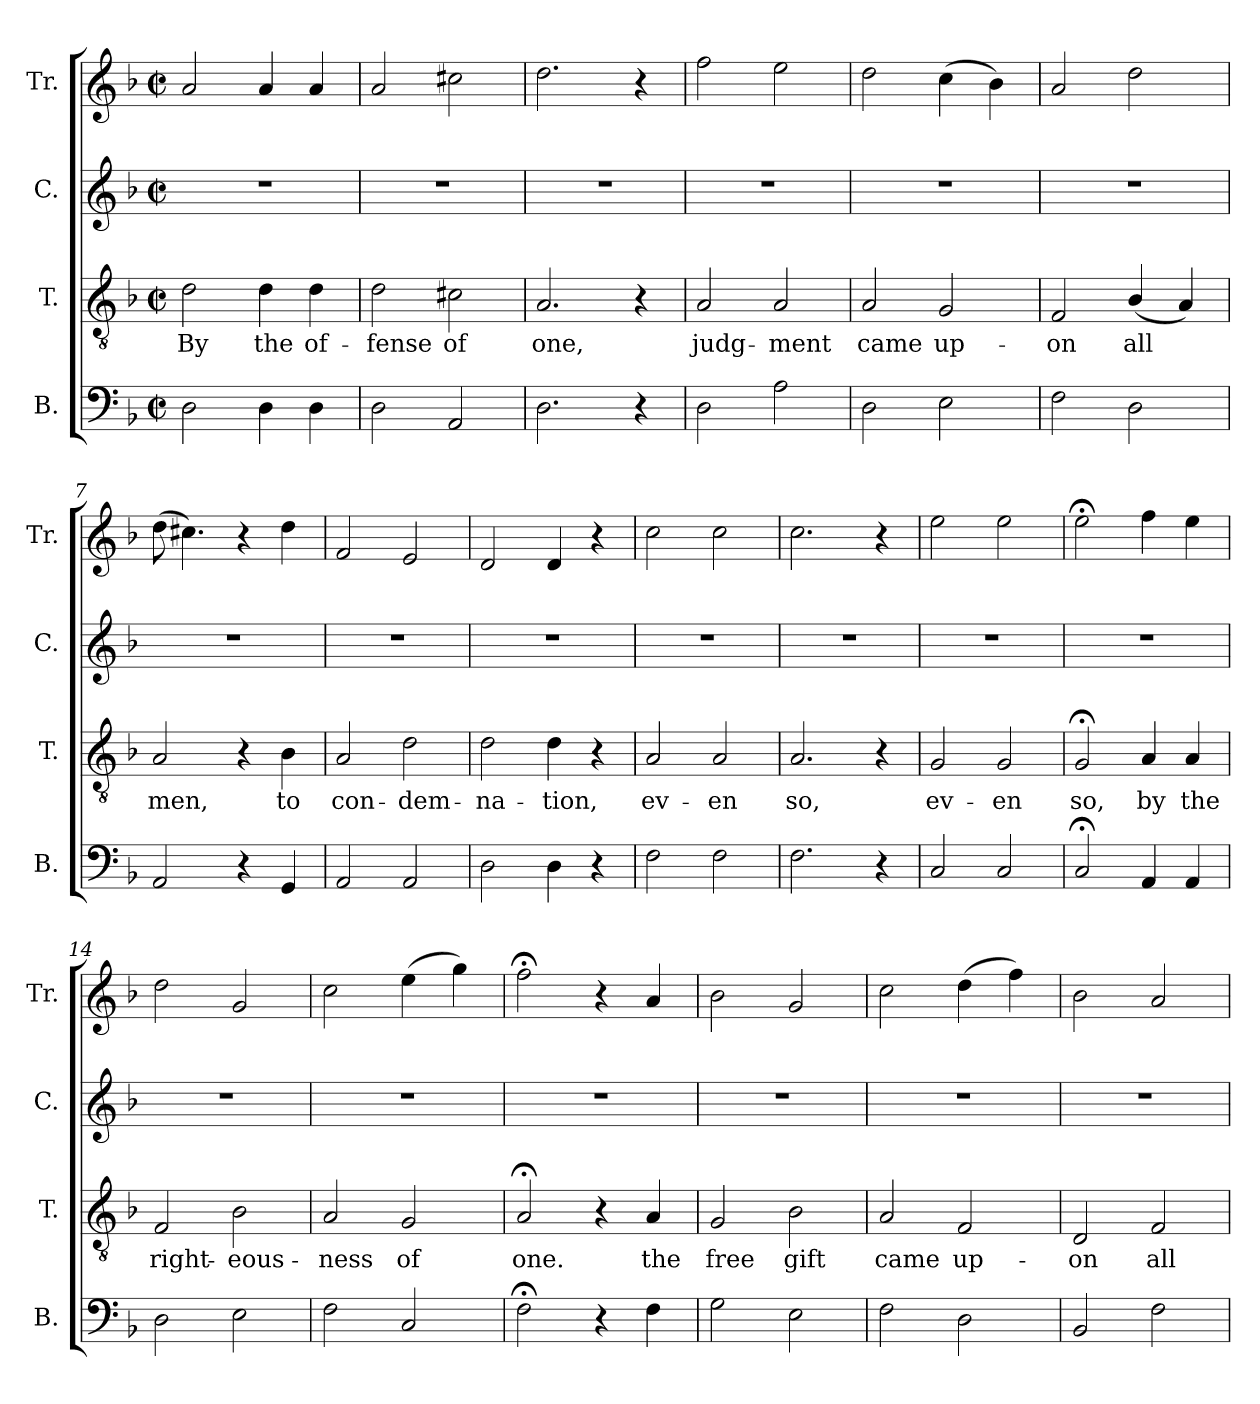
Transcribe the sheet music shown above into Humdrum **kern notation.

**kern	**kern	**text	**kern	**kern
*part4	*part3	*part3	*part2	*part1
*staff4	*staff3	*staff3	*staff2	*staff1
*I"B.	*I"T.	*	*I"C.	*I"Tr.
*I'B.	*I'T.	*	*I'C.	*I'Tr.
*clefF4	*clefGv2	*	*clefG2	*clefG2
*k[b-]	*k[b-]	*	*k[b-]	*k[b-]
*M2/2	*M2/2	*	*M2/2	*M2/2
*met(c|)	*met(c|)	*	*met(c|)	*met(c|)
*MM130	*MM130	*	*MM130	*MM130
=1	=1	=1	=1	=1
!	!	!LO:LY:b	!	!
2D\	2d\	By	1r	2a/
!	!	!LO:LY:b	!	!
4D\	4d\	the	.	4a/
!	!	!LO:LY:b	!	!
4D\	4d\	of-	.	4a/
=2	=2	=2	=2	=2
!	!	!LO:LY:b	!	!
2D\	2d\	-fense	1r	2a/
!	!	!LO:LY:b	!	!
2AA/	2c#X\	of	.	2cc#X\
=3	=3	=3	=3	=3
!	!	!LO:LY:b	!	!
2.D\	2.A/	one,	1r	2.dd\
4r	4r	.	.	4r
=4	=4	=4	=4	=4
!	!	!LO:LY:b	!	!
2D\	2A/	judg-	1r	2ff\
!	!	!LO:LY:b	!	!
2A\	2A/	-ment	.	2ee\
=5	=5	=5	=5	=5
!	!	!LO:LY:b	!	!
2D\	2A/	came	1r	2dd\
!	!	!LO:LY:b	!	!
2E\	2G/	up-	.	(4cc\
.	.	.	.	4b-\)
=6	=6	=6	=6	=6
!	!	!LO:LY:b	!	!
2F\	2F/	-on	1r	2a/
!	!	!LO:LY:b	!	!
2D\	(4B-/	all	.	2dd\
.	4A/)	.	.	.
=7	=7	=7	=7	=7
!	!	!LO:LY:b	!	!
2AA/	2A/	men,	1r	(8dd\
.	.	.	.	4.cc#X\)
4r	4r	.	.	4r
!	!	!LO:LY:b	!	!
4GG/	4B-\	to	.	4dd\
=8	=8	=8	=8	=8
!	!	!LO:LY:b	!	!
2AA/	2A/	con-	1r	2f/
!	!	!LO:LY:b	!	!
2AA/	2d\	-dem-	.	2e/
=9	=9	=9	=9	=9
!	!	!LO:LY:b	!	!
2D\	2d\	-na-	1r	2d/
!	!	!LO:LY:b	!	!
4D\	4d\	-tion,	.	4d/
4r	4r	.	.	4r
=10	=10	=10	=10	=10
!	!	!LO:LY:b	!	!
2F\	2A/	ev-	1r	2cc\
!	!	!LO:LY:b	!	!
2F\	2A/	-en	.	2cc\
=11	=11	=11	=11	=11
!	!	!LO:LY:b	!	!
2.F\	2.A/	so,	1r	2.cc\
4r	4r	.	.	4r
=12	=12	=12	=12	=12
!	!	!LO:LY:b	!	!
2C/	2G/	ev-	1r	2ee\
!	!	!LO:LY:b	!	!
2C/	2G/	-en	.	2ee\
=13	=13	=13	=13	=13
!	!	!LO:LY:b	!	!
2C;</	2G;</	so,	1r	2ee;<\
!	!	!LO:LY:b	!	!
4AA/	4A/	by	.	4ff\
!	!	!LO:LY:b	!	!
4AA/	4A/	the	.	4ee\
=14	=14	=14	=14	=14
!	!	!LO:LY:b	!	!
2D\	2F/	right-	1r	2dd\
!	!	!LO:LY:b	!	!
2E\	2B-\	-eous-	.	2g/
=15	=15	=15	=15	=15
!	!	!LO:LY:b	!	!
2F\	2A/	-ness	1r	2cc\
!	!	!LO:LY:b	!	!
2C/	2G/	of	.	(4ee\
.	.	.	.	4gg\)
=16	=16	=16	=16	=16
!	!	!LO:LY:b	!	!
2F;<\	2A;</	one.	1r	2ff;<\
4r	4r	.	.	4r
!	!	!LO:LY:b	!	!
4F\	4A/	the	.	4a/
=17	=17	=17	=17	=17
!	!	!LO:LY:b	!	!
2G\	2G/	free	1r	2b-\
!	!	!LO:LY:b	!	!
2E\	2B-\	gift	.	2g/
=18	=18	=18	=18	=18
!	!	!LO:LY:b	!	!
2F\	2A/	came	1r	2cc\
!	!	!LO:LY:b	!	!
2D\	2F/	up-	.	(4dd\
.	.	.	.	4ff\)
=19	=19	=19	=19	=19
!	!	!LO:LY:b	!	!
2BB-/	2D/	-on	1r	2b-\
!	!	!LO:LY:b	!	!
2F\	2F/	all	.	2a/
=	=	=	=	=
*-	*-	*-	*-	*-
